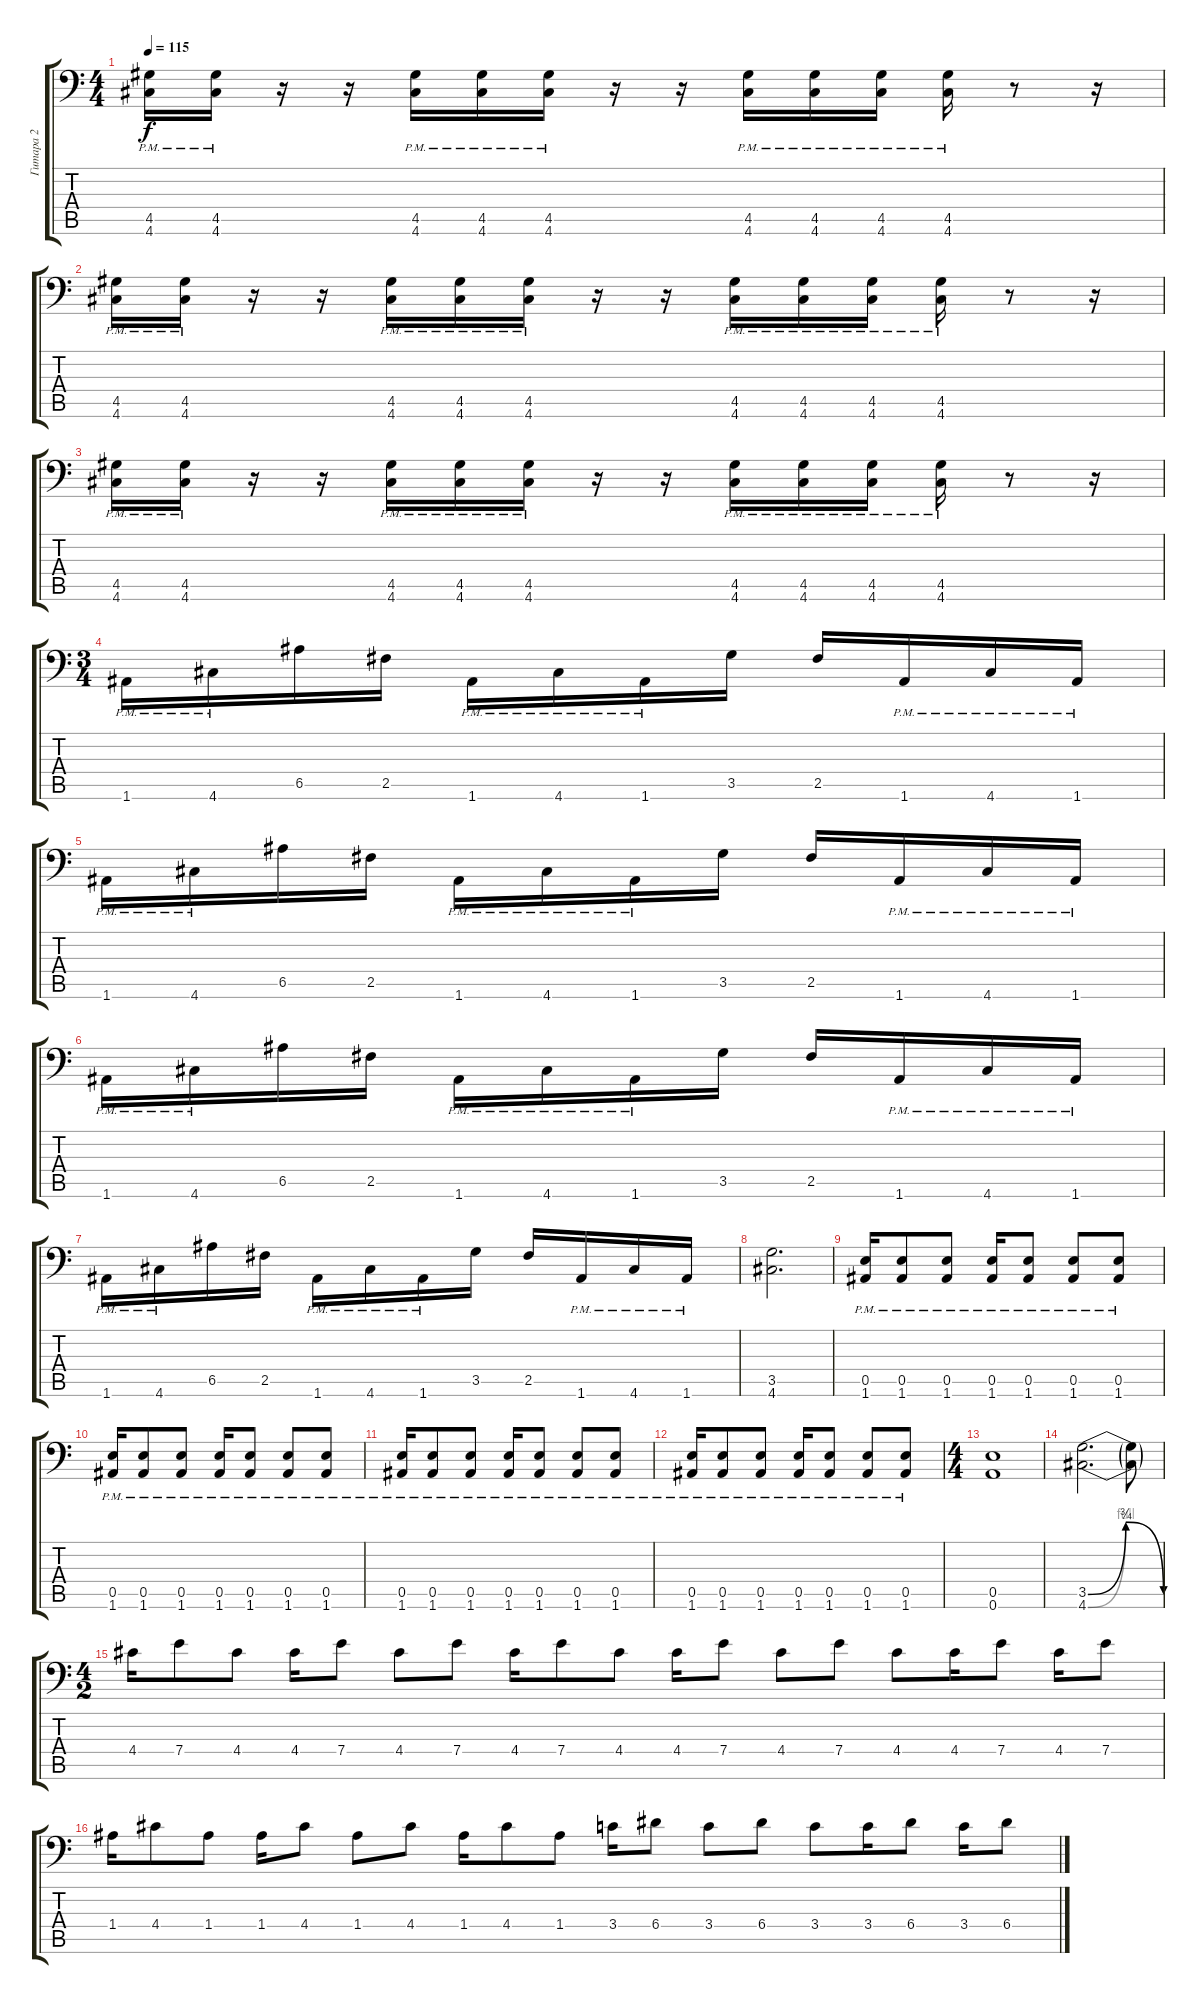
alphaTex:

\track ("Гитара 2" "Гитара 2") {instrument distortionguitar}
\staff {score tabs}
\tuning (B3 Gb3 D3 A2 E2 A1) {hide}
\ts (4 4)
\tempo 115
\clef f4
\ks c
(4.5{pm} 4.6{pm}).16{dy f} (4.5{pm} 4.6{pm}).16 r.16 r.16 (4.5{pm} 4.6{pm}).16 (4.5{pm} 4.6{pm}).16 (4.5{pm} 4.6{pm}).16 r.16 r.16 (4.5{pm} 4.6{pm}).16 (4.5{pm} 4.6{pm}).16 (4.5{pm} 4.6{pm}).16 (4.5{pm} 4.6{pm}).16 r.8 r.16 |
(4.5{pm} 4.6{pm}).16 (4.5{pm} 4.6{pm}).16 r.16 r.16 (4.5{pm} 4.6{pm}).16 (4.5{pm} 4.6{pm}).16 (4.5{pm} 4.6{pm}).16 r.16 r.16 (4.5{pm} 4.6{pm}).16 (4.5{pm} 4.6{pm}).16 (4.5{pm} 4.6{pm}).16 (4.5{pm} 4.6{pm}).16 r.8 r.16 |
(4.5{pm} 4.6{pm}).16 (4.5{pm} 4.6{pm}).16 r.16 r.16 (4.5{pm} 4.6{pm}).16 (4.5{pm} 4.6{pm}).16 (4.5{pm} 4.6{pm}).16 r.16 r.16 (4.5{pm} 4.6{pm}).16 (4.5{pm} 4.6{pm}).16 (4.5{pm} 4.6{pm}).16 (4.5{pm} 4.6{pm}).16 r.8 r.16 |
\ts (3 4)
1.6{pm}.16 4.6{pm}.16 6.5.16 2.5.16 1.6{pm}.16 4.6{pm}.16 1.6{pm}.16 3.5.16 2.5.16 1.6{pm}.16 4.6{pm}.16 1.6{pm}.16 |
1.6{pm}.16 4.6{pm}.16 6.5.16 2.5.16 1.6{pm}.16 4.6{pm}.16 1.6{pm}.16 3.5.16 2.5.16 1.6{pm}.16 4.6{pm}.16 1.6{pm}.16 |
1.6{pm}.16 4.6{pm}.16 6.5.16 2.5.16 1.6{pm}.16 4.6{pm}.16 1.6{pm}.16 3.5.16 2.5.16 1.6{pm}.16 4.6{pm}.16 1.6{pm}.16 |
1.6{pm}.16 4.6{pm}.16 6.5.16 2.5.16 1.6{pm}.16 4.6{pm}.16 1.6{pm}.16 3.5.16 2.5.16 1.6{pm}.16 4.6{pm}.16 1.6{pm}.16 |
(3.5 4.6).2{d} |
(0.5{pm} 1.6{pm}).16 (0.5{pm} 1.6{pm}).8 (0.5{pm} 1.6{pm}).8 (0.5{pm} 1.6{pm}).16 (0.5{pm} 1.6{pm}).8 (0.5{pm} 1.6{pm}).8 (0.5{pm} 1.6{pm}).8 |
(0.5{pm} 1.6{pm}).16 (0.5{pm} 1.6{pm}).8 (0.5{pm} 1.6{pm}).8 (0.5{pm} 1.6{pm}).16 (0.5{pm} 1.6{pm}).8 (0.5{pm} 1.6{pm}).8 (0.5{pm} 1.6{pm}).8 |
(0.5{pm} 1.6{pm}).16 (0.5{pm} 1.6{pm}).8 (0.5{pm} 1.6{pm}).8 (0.5{pm} 1.6{pm}).16 (0.5{pm} 1.6{pm}).8 (0.5{pm} 1.6{pm}).8 (0.5{pm} 1.6{pm}).8 |
(0.5{pm} 1.6{pm}).16 (0.5{pm} 1.6{pm}).8 (0.5{pm} 1.6{pm}).8 (0.5{pm} 1.6{pm}).16 (0.5{pm} 1.6{pm}).8 (0.5{pm} 1.6{pm}).8 (0.5{pm} 1.6{pm}).8 |
\ts (4 4)
(0.5 0.6).1 |
(3.5{be (bendrelease 0 0 30 3 30 3 60 0)} 4.6{be (bendrelease 0 0 30 4 30 4 60 0)}).2{d} (3.5{t} 4.6{t}).8 |
\ts (4 2)
4.4.16 7.4.8 4.4.8 4.4.16 7.4.8 4.4.8 7.4.8 4.4.16 7.4.8 4.4.8 4.4.16 7.4.8 4.4.8 7.4.8 4.4.8 4.4.16 7.4.8 4.4.16 7.4.8 |
1.4.16 4.4.8 1.4.8 1.4.16 4.4.8 1.4.8 4.4.8 1.4.16 4.4.8 1.4.8 3.4.16 6.4.8 3.4.8 6.4.8 3.4.8 3.4.16 6.4.8 3.4.16 6.4.8
